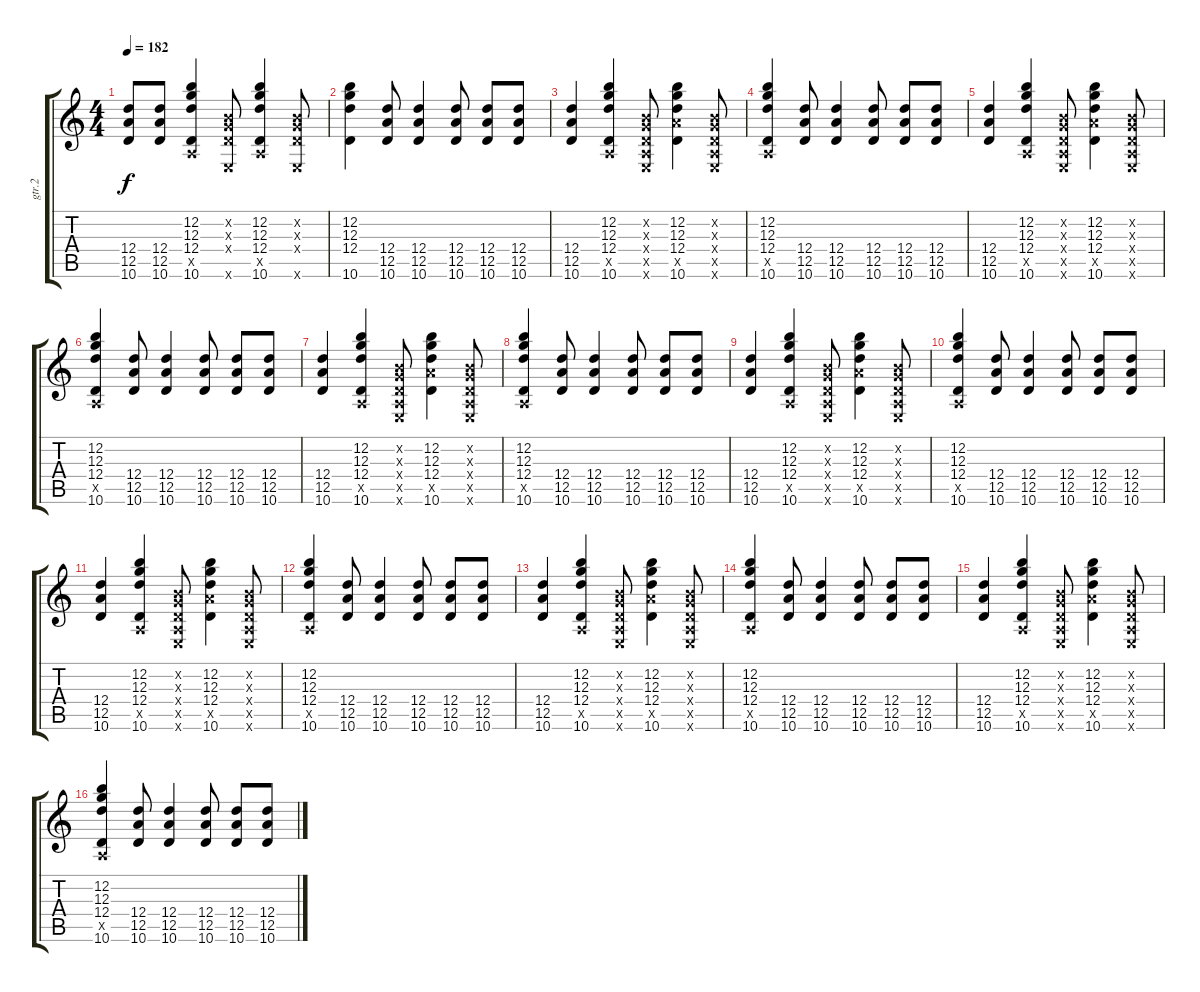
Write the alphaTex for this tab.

\track ("gtr.2" "gtr.2") {instrument overdrivenguitar}
\staff {score tabs}
\tuning (E4 B3 G3 D3 A2 E2) {hide}
\ts (4 4)
\tempo 182
\clef g2
\ks c
(12.4{t} 12.5{t} 10.6{t}).8{dy f} (12.4 12.5 10.6).8 (12.2 12.3 12.4 0.5{x} 10.6).4 (0.2{x} 0.3{x} 0.4{x} 0.6{x}).8 (12.2 12.3 12.4 0.5{x} 10.6).4 (0.2{x} 0.3{x} 0.4{x} 0.6{x}).8 |
(12.2 12.3 12.4 10.6).4 (12.4 12.5 10.6).8 (12.4 12.5 10.6).4 (12.4 12.5 10.6).8 (12.4 12.5 10.6).8 (12.4 12.5 10.6).8 |
(12.4 12.5 10.6).4 (12.2 12.3 12.4 0.5{x} 10.6).4 (0.2{x} 0.3{x} 0.4{x} 0.5{x} 0.6{x}).8 (12.2 12.3 12.4 12.5{x} 10.6).4 (0.2{x} 0.3{x} 0.4{x} 0.5{x} 0.6{x}).8 |
(12.2 12.3 12.4 0.5{x} 10.6).4 (12.4 12.5 10.6).8 (12.4 12.5 10.6).4 (12.4 12.5 10.6).8 (12.4 12.5 10.6).8 (12.4 12.5 10.6).8 |
(12.4 12.5 10.6).4 (12.2 12.3 12.4 0.5{x} 10.6).4 (0.2{x} 0.3{x} 0.4{x} 0.5{x} 0.6{x}).8 (12.2 12.3 12.4 12.5{x} 10.6).4 (0.2{x} 0.3{x} 0.4{x} 0.5{x} 0.6{x}).8 |
(12.2 12.3 12.4 0.5{x} 10.6).4 (12.4 12.5 10.6).8 (12.4 12.5 10.6).4 (12.4 12.5 10.6).8 (12.4 12.5 10.6).8 (12.4 12.5 10.6).8 |
(12.4 12.5 10.6).4 (12.2 12.3 12.4 0.5{x} 10.6).4 (0.2{x} 0.3{x} 0.4{x} 0.5{x} 0.6{x}).8 (12.2 12.3 12.4 12.5{x} 10.6).4 (0.2{x} 0.3{x} 0.4{x} 0.5{x} 0.6{x}).8 |
(12.2 12.3 12.4 0.5{x} 10.6).4 (12.4 12.5 10.6).8 (12.4 12.5 10.6).4 (12.4 12.5 10.6).8 (12.4 12.5 10.6).8 (12.4 12.5 10.6).8 |
(12.4 12.5 10.6).4 (12.2 12.3 12.4 0.5{x} 10.6).4 (0.2{x} 0.3{x} 0.4{x} 0.5{x} 0.6{x}).8 (12.2 12.3 12.4 12.5{x} 10.6).4 (0.2{x} 0.3{x} 0.4{x} 0.5{x} 0.6{x}).8 |
(12.2 12.3 12.4 0.5{x} 10.6).4 (12.4 12.5 10.6).8 (12.4 12.5 10.6).4 (12.4 12.5 10.6).8 (12.4 12.5 10.6).8 (12.4 12.5 10.6).8 |
(12.4 12.5 10.6).4 (12.2 12.3 12.4 0.5{x} 10.6).4 (0.2{x} 0.3{x} 0.4{x} 0.5{x} 0.6{x}).8 (12.2 12.3 12.4 12.5{x} 10.6).4 (0.2{x} 0.3{x} 0.4{x} 0.5{x} 0.6{x}).8 |
(12.2 12.3 12.4 0.5{x} 10.6).4 (12.4 12.5 10.6).8 (12.4 12.5 10.6).4 (12.4 12.5 10.6).8 (12.4 12.5 10.6).8 (12.4 12.5 10.6).8 |
(12.4 12.5 10.6).4 (12.2 12.3 12.4 0.5{x} 10.6).4 (0.2{x} 0.3{x} 0.4{x} 0.5{x} 0.6{x}).8 (12.2 12.3 12.4 12.5{x} 10.6).4 (0.2{x} 0.3{x} 0.4{x} 0.5{x} 0.6{x}).8 |
(12.2 12.3 12.4 0.5{x} 10.6).4 (12.4 12.5 10.6).8 (12.4 12.5 10.6).4 (12.4 12.5 10.6).8 (12.4 12.5 10.6).8 (12.4 12.5 10.6).8 |
(12.4 12.5 10.6).4 (12.2 12.3 12.4 0.5{x} 10.6).4 (0.2{x} 0.3{x} 0.4{x} 0.5{x} 0.6{x}).8 (12.2 12.3 12.4 12.5{x} 10.6).4 (0.2{x} 0.3{x} 0.4{x} 0.5{x} 0.6{x}).8 |
(12.2 12.3 12.4 0.5{x} 10.6).4 (12.4 12.5 10.6).8 (12.4 12.5 10.6).4 (12.4 12.5 10.6).8 (12.4 12.5 10.6).8 (12.4 12.5 10.6).8
